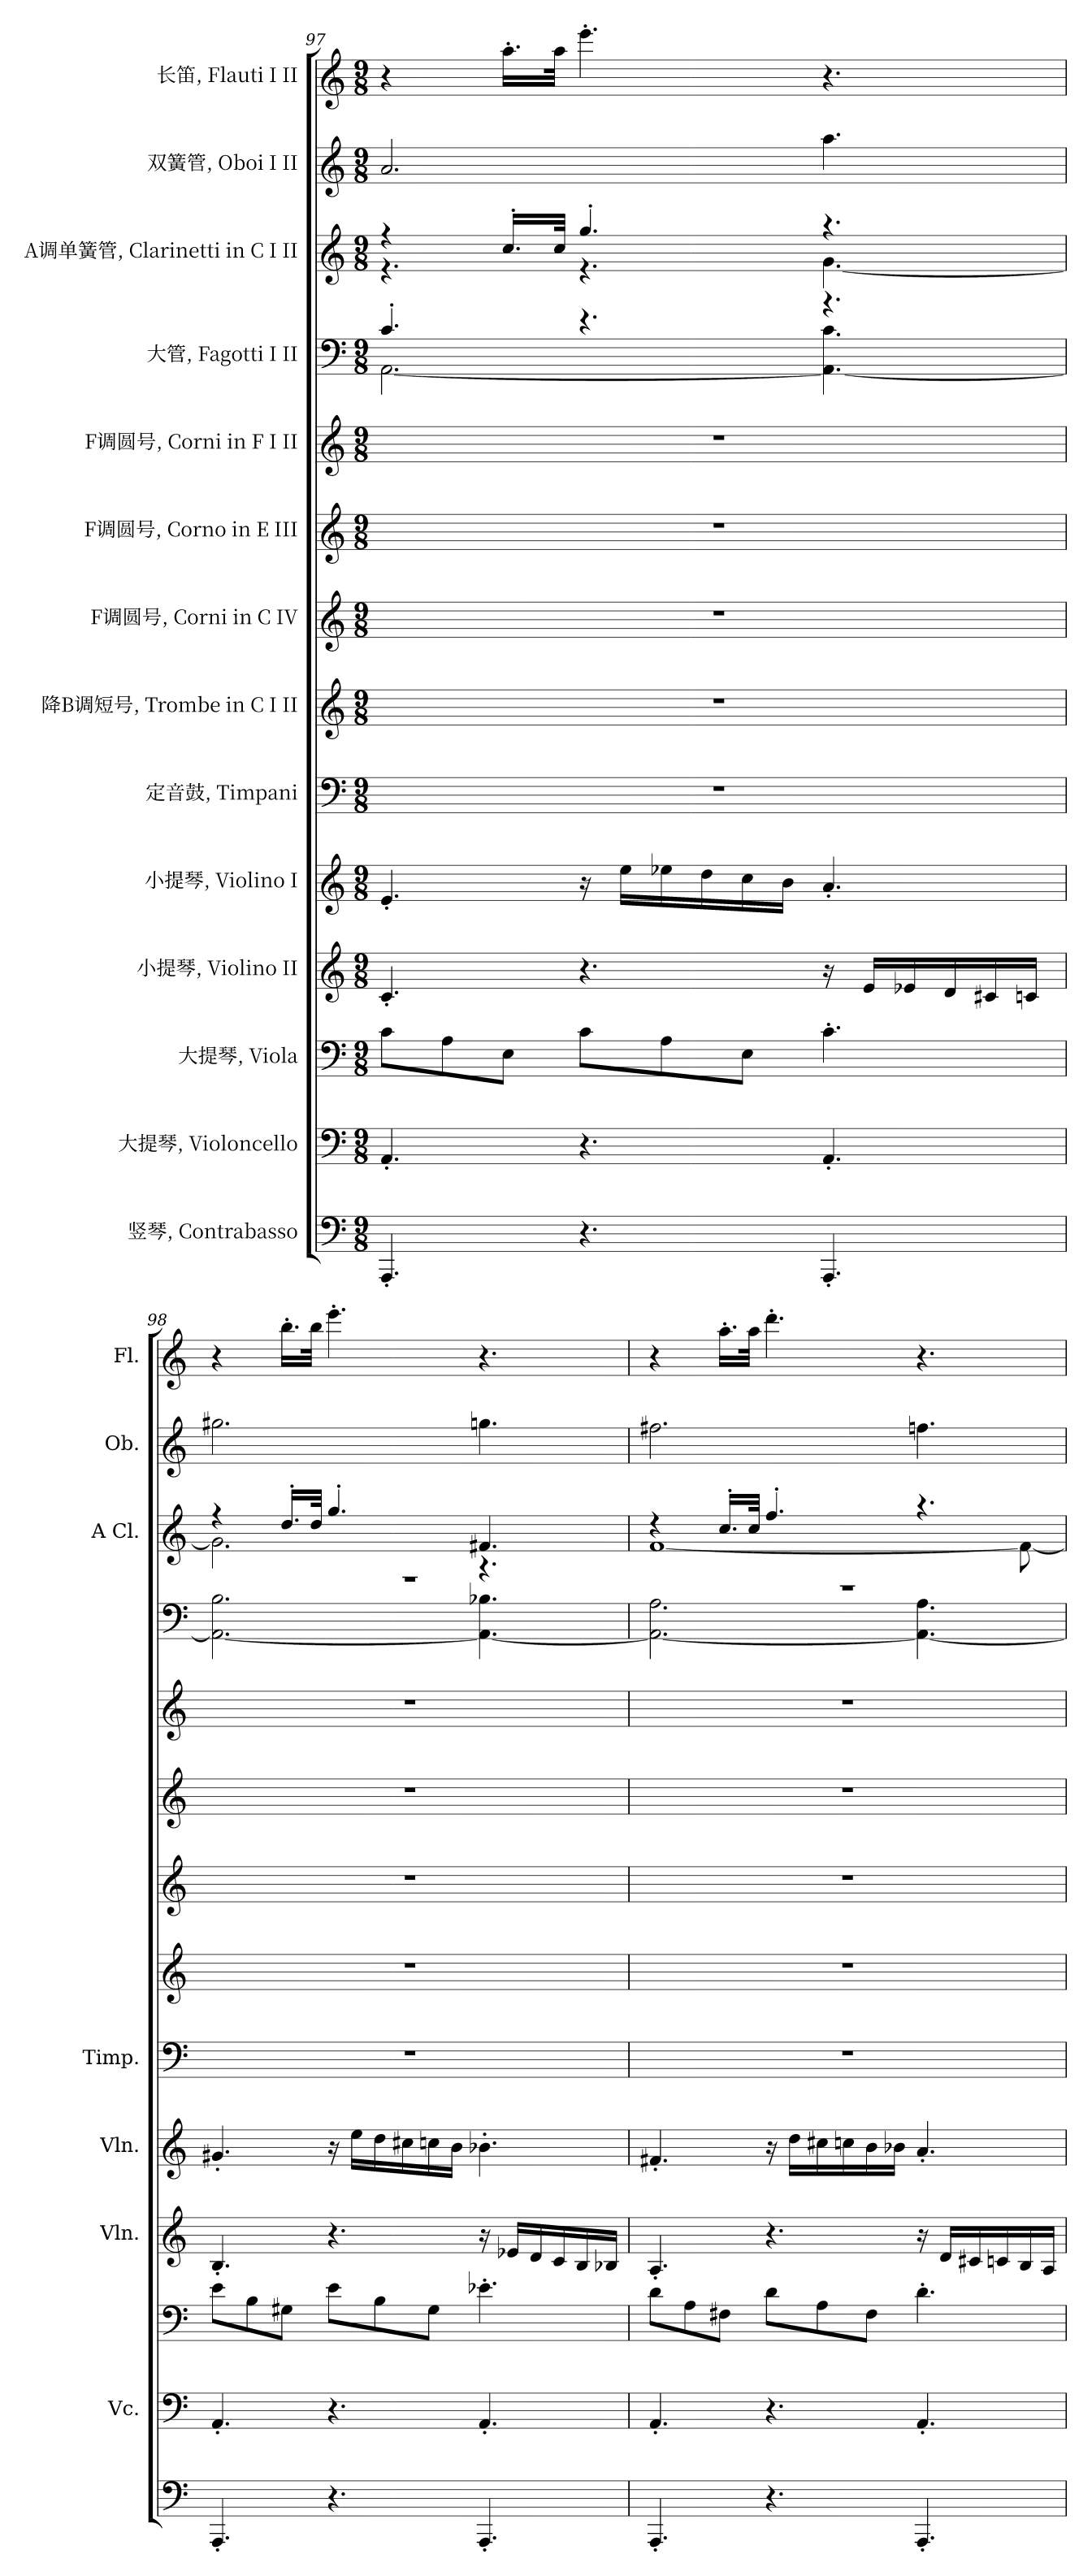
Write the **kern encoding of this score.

**kern	**kern	**kern	**kern	**kern	**kern	**kern	**kern	**kern	**kern	**kern	**kern	**kern	**kern
*part14	*part13	*part12	*part11	*part10	*part9	*part8	*part7	*part6	*part5	*part4	*part3	*part2	*part1
*staff14	*staff13	*staff12	*staff11	*staff10	*staff9	*staff8	*staff7	*staff6	*staff5	*staff4	*staff3	*staff2	*staff1
*I"竖琴, Contrabasso	*I"大提琴, Violoncello	*I"大提琴, Viola	*I"小提琴, Violino II	*I"小提琴, Violino I	*I"定音鼓, Timpani	*I"降B调短号, Trombe in C I II	*I"F调圆号, Corni in C IV	*I"F调圆号, Corno in E III	*I"F调圆号, Corni in F I II	*I"大管, Fagotti I II	*I"A调单簧管, Clarinetti in C I II	*I"双簧管, Oboi I II	*I"长笛, Flauti I II
*	*I'Vc.	*	*I'Vln.	*I'Vln.	*I'Timp.	*	*	*	*	*	*I'A Cl.	*I'Ob.	*I'Fl.
*clefF4	*clefF4	*clefF4	*clefG2	*clefG2	*clefF4	*clefG2	*clefG2	*clefG2	*clefG2	*clefF4	*clefG2	*clefG2	*clefG2
*	*	*	*	*	*	*ITrd1c2	*ITrd4c7	*ITrd4c7	*ITrd4c7	*	*ITrd2c3	*	*
*k[]	*k[]	*k[]	*k[]	*k[]	*k[]	*k[b-e-]	*k[b-]	*k[b-]	*k[b-]	*k[]	*k[f#c#g#]	*k[]	*k[]
*M9/8	*M9/8	*M9/8	*M9/8	*M9/8	*M9/8	*M9/8	*M9/8	*M9/8	*M9/8	*M9/8	*M9/8	*M9/8	*M9/8
*MM53	*MM53	*MM53	*MM53	*MM53	*MM53	*MM53	*MM53	*MM53	*MM53	*MM53	*MM53	*MM53	*MM53
=97	=97	=97	=97	=97	=97	=97	=97	=97	=97	=97	=97	=97	=97
*	*	*	*	*	*	*	*	*	*	*^	*^	*	*
4.AAA'/	4.AA'/	8c\L	4.c'/	4.e'/	8%9r	8%9r	8%9r	8%9r	8%9r	4.c'/	[2.AA\	4r	4.r	2.a/	4r
.	.	8A\	.	.	.	.	.	.	.	.	.	.	.	.	.
.	.	8E\J	.	.	.	.	.	.	.	.	.	16.a'/LL	.	.	16.aa'\LL
.	.	.	.	.	.	.	.	.	.	.	.	32a/JJk	.	.	32aa\JJk
*	*	*	*	*	*	*	*	*	*	*	*	*	*	*	*MM53
4.r	4.r	8c\L	4.r	16r	.	.	.	.	.	4.r	.	4.ee'/	4.r	.	4.eee'\
.	.	.	.	16ee\LL	.	.	.	.	.	.	.	.	.	.	.
.	.	8A\	.	16ee-X\	.	.	.	.	.	.	.	.	.	.	.
.	.	.	.	16dd\	.	.	.	.	.	.	.	.	.	.	.
.	.	8E\J	.	16cc\	.	.	.	.	.	.	.	.	.	.	.
.	.	.	.	16b\JJ	.	.	.	.	.	.	.	.	.	.	.
*	*	*	*	*	*	*	*	*	*	*	*	*	*	*	*MM53
4.AAA'/	4.AA'/	4.c'\	16r	4.a'/	.	.	.	.	.	4.r	4.AA\_ 4.c\	4.r	[4.e\	4.aa\	4.r
.	.	.	16e/LL	.	.	.	.	.	.	.	.	.	.	.	.
.	.	.	16e-X/	.	.	.	.	.	.	.	.	.	.	.	.
.	.	.	16d/	.	.	.	.	.	.	.	.	.	.	.	.
.	.	.	16c#X/	.	.	.	.	.	.	.	.	.	.	.	.
.	.	.	16cn/JJ	.	.	.	.	.	.	.	.	.	.	.	.
!!LO:PB:g=z
=98	=98	=98	=98	=98	=98	=98	=98	=98	=98	=98	=98	=98	=98	=98	=98
*	*	*	*	*	*	*	*	*	*	*	*	*	*	*	*MM53
4.AAA'/	4.AA'/	8e\L	4.B'/	4.g#X'/	8%9r	8%9r	8%9r	8%9r	8%9r	8%9r	2.AA\_ 2.B\	4r	2.e\]	2.gg#X\	4r
.	.	8B\	.	.	.	.	.	.	.	.	.	.	.	.	.
.	.	8G#X\J	.	.	.	.	.	.	.	.	.	16.b'/LL	.	.	16.bb'\LL
.	.	.	.	.	.	.	.	.	.	.	.	32b/JJk	.	.	32bb\JJk
*	*	*	*	*	*	*	*	*	*	*	*	*	*	*	*MM53
4.r	4.r	8e\L	4.r	16r	.	.	.	.	.	.	.	4.ee'/	.	.	4.eee'\
.	.	.	.	16ee\LL	.	.	.	.	.	.	.	.	.	.	.
.	.	8B\	.	16dd\	.	.	.	.	.	.	.	.	.	.	.
.	.	.	.	16cc#X\	.	.	.	.	.	.	.	.	.	.	.
.	.	8G#\J	.	16ccn\	.	.	.	.	.	.	.	.	.	.	.
.	.	.	.	16b\JJ	.	.	.	.	.	.	.	.	.	.	.
*	*	*	*	*	*	*	*	*	*	*	*	*	*	*	*MM53
4.AAA'/	4.AA'/	4.e-X'\	16r	4.b-X'\	.	.	.	.	.	.	4.AA\_ 4.B-X\	4.d#X/	4.r	4.ggn\	4.r
.	.	.	16e-X/LL	.	.	.	.	.	.	.	.	.	.	.	.
.	.	.	16d/	.	.	.	.	.	.	.	.	.	.	.	.
.	.	.	16c/	.	.	.	.	.	.	.	.	.	.	.	.
.	.	.	16B/	.	.	.	.	.	.	.	.	.	.	.	.
.	.	.	16B-X/JJ	.	.	.	.	.	.	.	.	.	.	.	.
!!LO:PB:g=z
=99	=99	=99	=99	=99	=99	=99	=99	=99	=99	=99	=99	=99	=99	=99	=99
*	*	*	*	*	*	*	*	*	*	*	*	*	*	*	*MM53
4.AAA'/	4.AA'/	8d\L	4.A'/	4.f#X'/	8%9r	8%9r	8%9r	8%9r	8%9r	8%9r	2.AA\_ 2.A\	4r	[1d	2.ff#X\	4r
.	.	8A\	.	.	.	.	.	.	.	.	.	.	.	.	.
.	.	8F#X\J	.	.	.	.	.	.	.	.	.	16.a'/LL	.	.	16.aa'\LL
.	.	.	.	.	.	.	.	.	.	.	.	32a/JJk	.	.	32aa\JJk
*	*	*	*	*	*	*	*	*	*	*	*	*	*	*	*MM53
4.r	4.r	8d\L	4.r	16r	.	.	.	.	.	.	.	4.dd'/	.	.	4.ddd'\
.	.	.	.	16dd\LL	.	.	.	.	.	.	.	.	.	.	.
.	.	8A\	.	16cc#X\	.	.	.	.	.	.	.	.	.	.	.
.	.	.	.	16ccn\	.	.	.	.	.	.	.	.	.	.	.
.	.	8F#\J	.	16b\	.	.	.	.	.	.	.	.	.	.	.
.	.	.	.	16b-X\JJ	.	.	.	.	.	.	.	.	.	.	.
*	*	*	*	*	*	*	*	*	*	*	*	*	*	*	*MM53
4.AAA'/	4.AA'/	4.d'\	16r	4.a'/	.	.	.	.	.	.	4.AA\_ 4.A\	4.r	.	4.ffn\	4.r
.	.	.	16d/LL	.	.	.	.	.	.	.	.	.	.	.	.
.	.	.	16c#X/	.	.	.	.	.	.	.	.	.	.	.	.
.	.	.	16cn/	.	.	.	.	.	.	.	.	.	.	.	.
.	.	.	16B/	.	.	.	.	.	.	.	.	.	8d\_	.	.
.	.	.	16A/JJ	.	.	.	.	.	.	.	.	.	.	.	.
*	*	*	*	*	*	*	*	*	*	*v	*v	*	*	*	*
*	*	*	*	*	*	*	*	*	*	*	*v	*v	*	*
=	=	=	=	=	=	=	=	=	=	=	=	=	=
*-	*-	*-	*-	*-	*-	*-	*-	*-	*-	*-	*-	*-	*-
